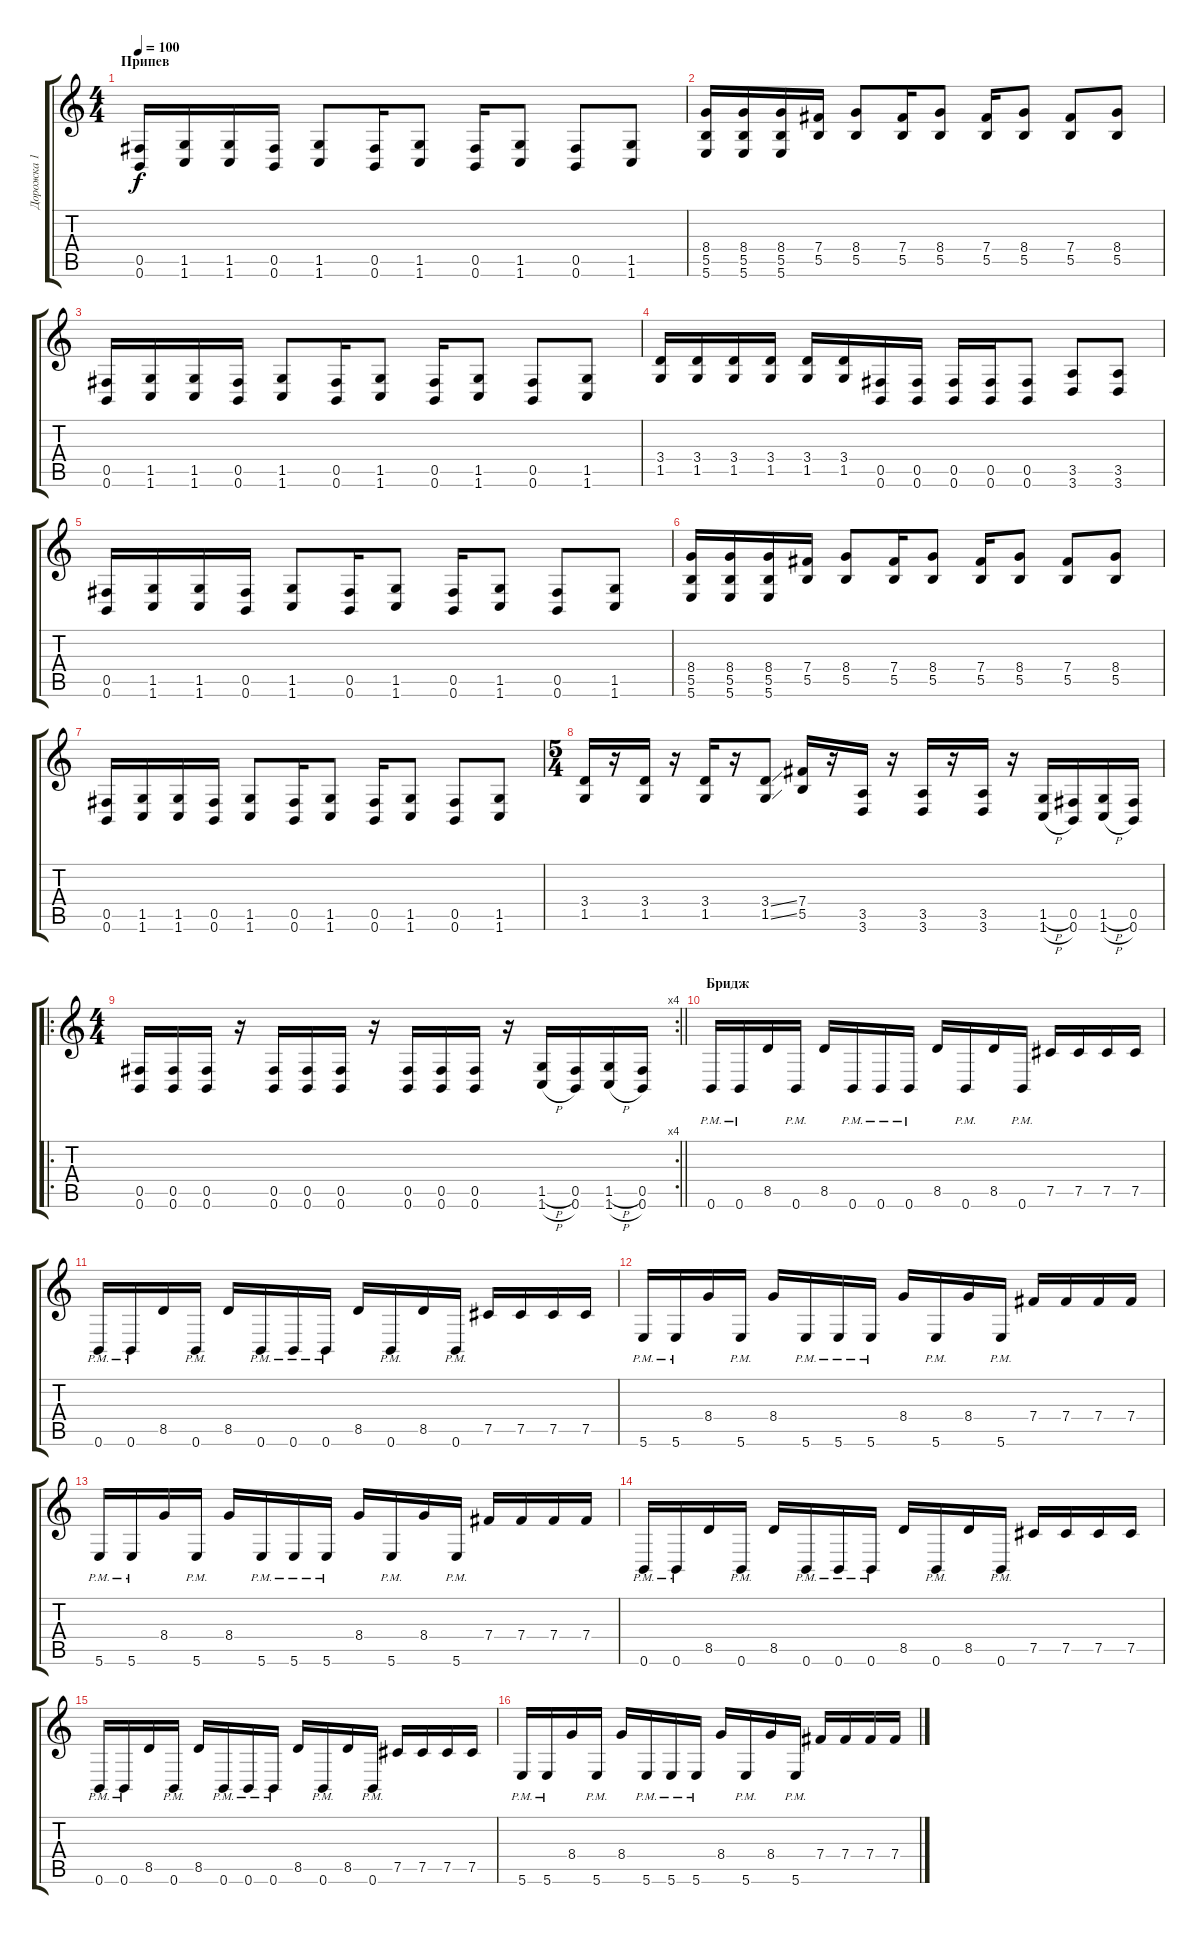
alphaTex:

\track ("Дорожка 1" "Дорожка 1") {instrument distortionguitar}
\staff {score tabs}
\tuning (Db4 Ab3 E3 B2 Gb2 B1) {hide}
\ts (4 4)
\section ("" "Припев")
\tempo 100
\clef g2
\ks c
(0.5 0.6).16{dy f} (1.5 1.6).16 (1.5 1.6).16 (0.5 0.6).16 (1.5 1.6).8 (0.5 0.6).16 (1.5 1.6).8 (0.5 0.6).16 (1.5 1.6).8 (0.5 0.6).8 (1.5 1.6).8 |
(8.4 5.5 5.6).16 (8.4 5.5 5.6).16 (8.4 5.5 5.6).16 (7.4 5.5).16 (8.4 5.5).8 (7.4 5.5).16 (8.4 5.5).8 (7.4 5.5).16 (8.4 5.5).8 (7.4 5.5).8 (8.4 5.5).8 |
(0.5 0.6).16 (1.5 1.6).16 (1.5 1.6).16 (0.5 0.6).16 (1.5 1.6).8 (0.5 0.6).16 (1.5 1.6).8 (0.5 0.6).16 (1.5 1.6).8 (0.5 0.6).8 (1.5 1.6).8 |
(3.4 1.5).16 (3.4 1.5).16 (3.4 1.5).16 (3.4 1.5).16 (3.4 1.5).16 (3.4 1.5).16 (0.5 0.6).16 (0.5 0.6).16 (0.5 0.6).16 (0.5 0.6).16 (0.5 0.6).8 (3.5 3.6).8 (3.5 3.6).8 |
(0.5 0.6).16 (1.5 1.6).16 (1.5 1.6).16 (0.5 0.6).16 (1.5 1.6).8 (0.5 0.6).16 (1.5 1.6).8 (0.5 0.6).16 (1.5 1.6).8 (0.5 0.6).8 (1.5 1.6).8 |
(8.4 5.5 5.6).16 (8.4 5.5 5.6).16 (8.4 5.5 5.6).16 (7.4 5.5).16 (8.4 5.5).8 (7.4 5.5).16 (8.4 5.5).8 (7.4 5.5).16 (8.4 5.5).8 (7.4 5.5).8 (8.4 5.5).8 |
(0.5 0.6).16 (1.5 1.6).16 (1.5 1.6).16 (0.5 0.6).16 (1.5 1.6).8 (0.5 0.6).16 (1.5 1.6).8 (0.5 0.6).16 (1.5 1.6).8 (0.5 0.6).8 (1.5 1.6).8 |
\ts (5 4)
(3.4 1.5).16 r.16 (3.4 1.5).16 r.16 (3.4 1.5).16 r.16 (3.4{ss} 1.5{ss}).8 (7.4 5.5).16 r.16 (3.5 3.6).16 r.16 (3.5 3.6).16 r.16 (3.5 3.6).16 r.16 (1.5{h} 1.6{h}).16 (0.5 0.6).16 (1.5{h} 1.6{h}).16 (0.5 0.6).16 |
\ro
\rc 4
\ts (4 4)
\barLineRight lightlight
(0.5 0.6).16 (0.5 0.6).16 (0.5 0.6).16 r.16 (0.5 0.6).16 (0.5 0.6).16 (0.5 0.6).16 r.16 (0.5 0.6).16 (0.5 0.6).16 (0.5 0.6).16 r.16 (1.5{h} 1.6{h}).16 (0.5 0.6).16 (1.5{h} 1.6{h}).16 (0.5 0.6).16 |
\section ("" "Бридж")
0.6{pm}.16 0.6{pm}.16 8.5.16 0.6{pm}.16 8.5.16 0.6{pm}.16 0.6{pm}.16 0.6{pm}.16 8.5.16 0.6{pm}.16 8.5.16 0.6{pm}.16 7.5.16 7.5.16 7.5.16 7.5.16 |
0.6{pm}.16 0.6{pm}.16 8.5.16 0.6{pm}.16 8.5.16 0.6{pm}.16 0.6{pm}.16 0.6{pm}.16 8.5.16 0.6{pm}.16 8.5.16 0.6{pm}.16 7.5.16 7.5.16 7.5.16 7.5.16 |
5.6{pm}.16 5.6{pm}.16 8.4.16 5.6{pm}.16 8.4.16 5.6{pm}.16 5.6{pm}.16 5.6{pm}.16 8.4.16 5.6{pm}.16 8.4.16 5.6{pm}.16 7.4.16 7.4.16 7.4.16 7.4.16 |
5.6{pm}.16 5.6{pm}.16 8.4.16 5.6{pm}.16 8.4.16 5.6{pm}.16 5.6{pm}.16 5.6{pm}.16 8.4.16 5.6{pm}.16 8.4.16 5.6{pm}.16 7.4.16 7.4.16 7.4.16 7.4.16 |
0.6{pm}.16 0.6{pm}.16 8.5.16 0.6{pm}.16 8.5.16 0.6{pm}.16 0.6{pm}.16 0.6{pm}.16 8.5.16 0.6{pm}.16 8.5.16 0.6{pm}.16 7.5.16 7.5.16 7.5.16 7.5.16 |
0.6{pm}.16 0.6{pm}.16 8.5.16 0.6{pm}.16 8.5.16 0.6{pm}.16 0.6{pm}.16 0.6{pm}.16 8.5.16 0.6{pm}.16 8.5.16 0.6{pm}.16 7.5.16 7.5.16 7.5.16 7.5.16 |
5.6{pm}.16 5.6{pm}.16 8.4.16 5.6{pm}.16 8.4.16 5.6{pm}.16 5.6{pm}.16 5.6{pm}.16 8.4.16 5.6{pm}.16 8.4.16 5.6{pm}.16 7.4.16 7.4.16 7.4.16 7.4.16
